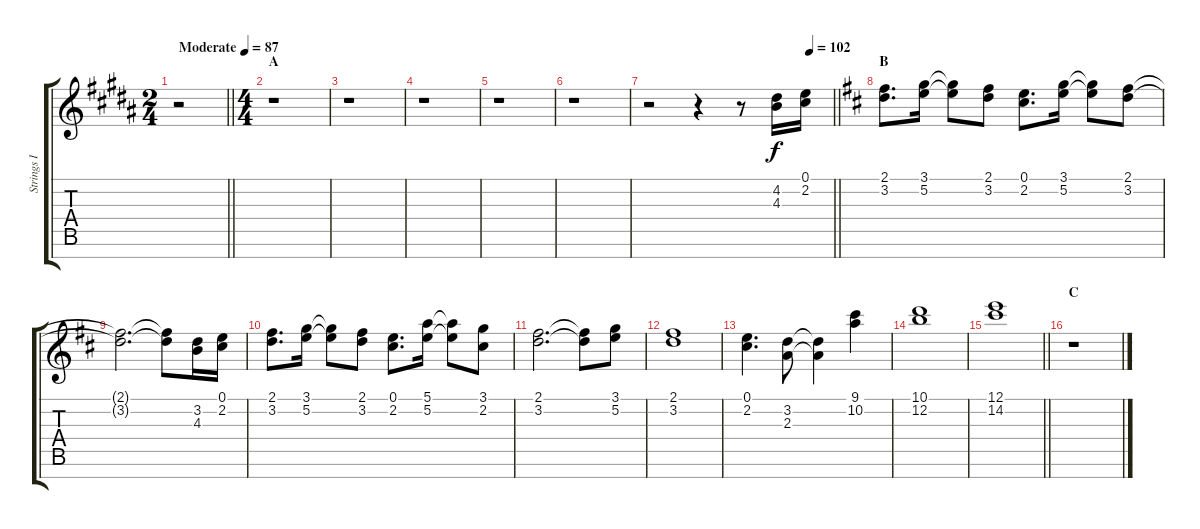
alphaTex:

\track ("Strings I" "Strings I") {instrument stringensemble1}
\staff {score tabs}
\tuning (E5 B4 G4 D4 A3 E3 B2) {hide}
\ts (2 4)
\tempo (87 "Moderate")
\clef g2
\barLineRight lightlight
\ks b
r.2{dy f instrument stringensemble1} |
\ts (4 4)
\section ("" "A")
r.1 |
r.1 |
r.1 |
r.1 |
r.1 |
\tempo (102 0.875)
\barLineRight lightlight
r.2 r.4 r.8 (4.2 4.3).16 (0.1 2.2).16 |
\section ("" "B")
\ks d
(2.1 3.2).8{d} (3.1 5.2).16 (3.1{t} 5.2{t}).8 (2.1 3.2).8 (0.1 2.2).8{d} (3.1 5.2).16 (3.1{t} 5.2{t}).8 (2.1 3.2).8 |
(2.1{t} 3.2{t}).2{d} (2.1{t} 3.2{t}).8 (3.2 4.3).16 (0.1 2.2).16 |
(2.1 3.2).8{d} (3.1 5.2).16 (3.1{t} 5.2{t}).8 (2.1 3.2).8 (0.1 2.2).8{d} (5.1 5.2).16 (5.1{t} 5.2{t}).8 (3.1 2.2).8 |
(2.1 3.2).2{d} (2.1{t} 3.2{t}).8 (3.1 5.2).8 |
(2.1 3.2).1 |
(0.1 2.2).4{d} (3.2 2.3).8 (3.2{t} 2.3{t}).4 (9.1 10.2).4 |
(10.1 12.2).1 |
\barLineRight lightlight
(12.1 14.2).1 |
\section ("" "C")
r.1
